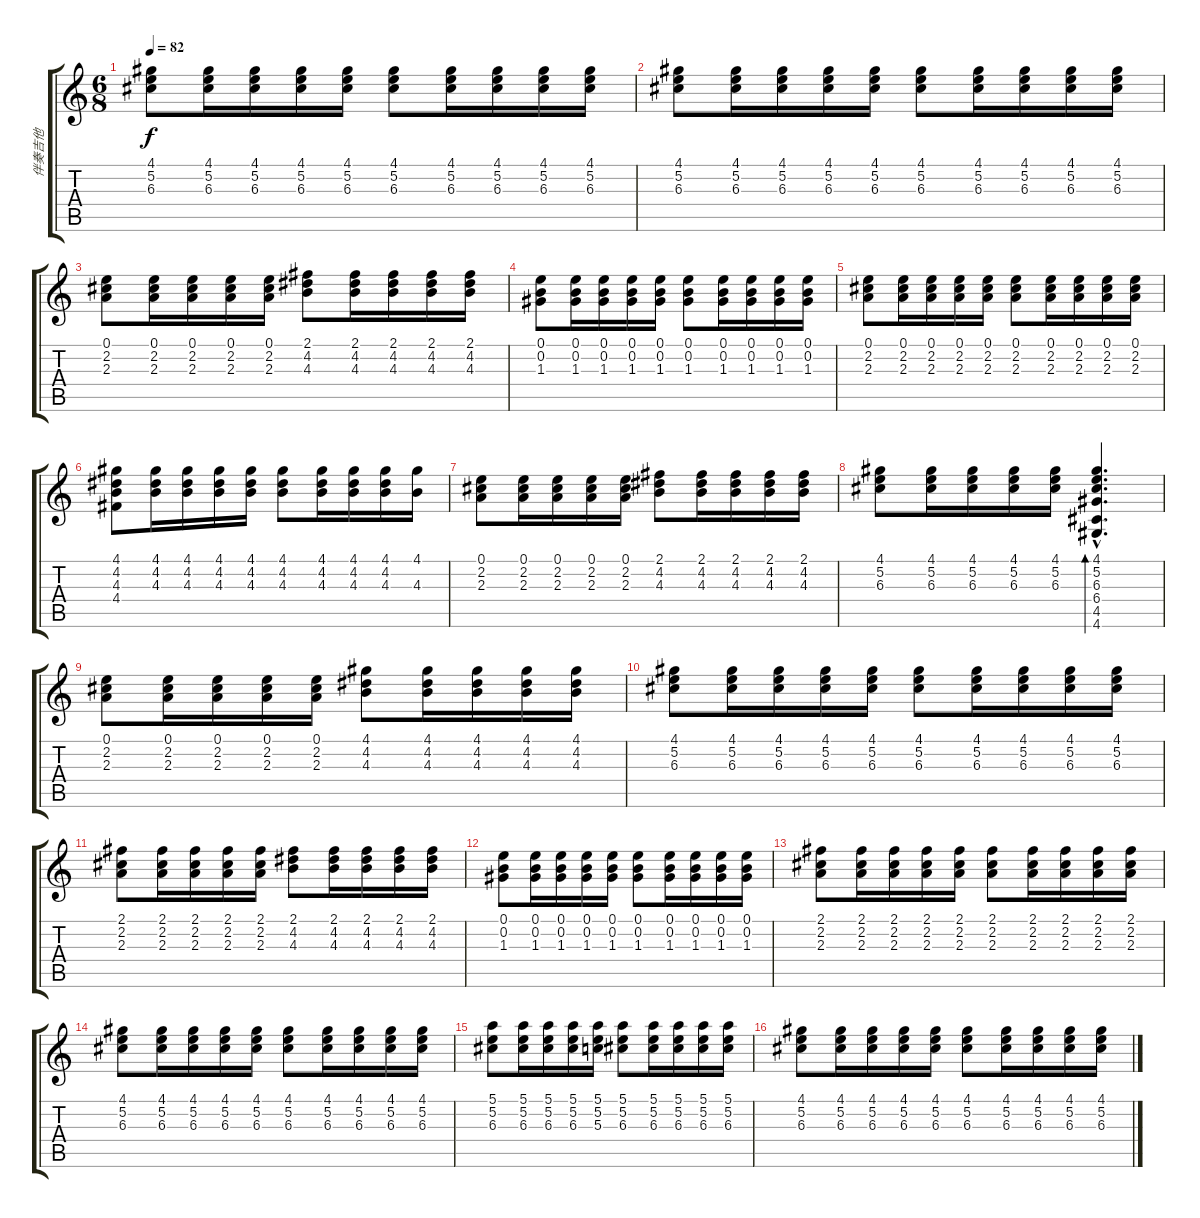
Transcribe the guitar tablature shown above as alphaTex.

\track ("伴奏吉他" "伴奏吉他") {instrument acousticguitarsteel}
\staff {score tabs}
\tuning (E4 B3 G3 D3 A2 E2) {hide}
\ts (6 8)
\tempo 82
\clef g2
\ks c
(4.1 5.2 6.3).8{dy f} (4.1 5.2 6.3).16 (4.1 5.2 6.3).16 (4.1 5.2 6.3).16 (4.1 5.2 6.3).16 (4.1 5.2 6.3).8 (4.1 5.2 6.3).16 (4.1 5.2 6.3).16 (4.1 5.2 6.3).16 (4.1 5.2 6.3).16 |
(4.1 5.2 6.3).8 (4.1 5.2 6.3).16 (4.1 5.2 6.3).16 (4.1 5.2 6.3).16 (4.1 5.2 6.3).16 (4.1 5.2 6.3).8 (4.1 5.2 6.3).16 (4.1 5.2 6.3).16 (4.1 5.2 6.3).16 (4.1 5.2 6.3).16 |
(0.1 2.2 2.3).8 (0.1 2.2 2.3).16 (0.1 2.2 2.3).16 (0.1 2.2 2.3).16 (0.1 2.2 2.3).16 (2.1 4.2 4.3).8 (2.1 4.2 4.3).16 (2.1 4.2 4.3).16 (2.1 4.2 4.3).16 (2.1 4.2 4.3).16 |
(0.1 0.2 1.3).8 (0.1 0.2 1.3).16 (0.1 0.2 1.3).16 (0.1 0.2 1.3).16 (0.1 0.2 1.3).16 (0.1 0.2 1.3).8 (0.1 0.2 1.3).16 (0.1 0.2 1.3).16 (0.1 0.2 1.3).16 (0.1 0.2 1.3).16 |
(0.1 2.2 2.3).8 (0.1 2.2 2.3).16 (0.1 2.2 2.3).16 (0.1 2.2 2.3).16 (0.1 2.2 2.3).16 (0.1 2.2 2.3).8 (0.1 2.2 2.3).16 (0.1 2.2 2.3).16 (0.1 2.2 2.3).16 (0.1 2.2 2.3).16 |
(4.1 4.2 4.3 4.4).8 (4.1 4.2 4.3).16 (4.1 4.2 4.3).16 (4.1 4.2 4.3).16 (4.1 4.2 4.3).16 (4.1 4.2 4.3).8 (4.1 4.2 4.3).16 (4.1 4.2 4.3).16 (4.1 4.2 4.3).16 (4.1 4.3).16 |
(0.1 2.2 2.3).8 (0.1 2.2 2.3).16 (0.1 2.2 2.3).16 (0.1 2.2 2.3).16 (0.1 2.2 2.3).16 (2.1 4.2 4.3).8 (2.1 4.2 4.3).16 (2.1 4.2 4.3).16 (2.1 4.2 4.3).16 (2.1 4.2 4.3).16 |
(4.1 5.2 6.3).8 (4.1 5.2 6.3).16 (4.1 5.2 6.3).16 (4.1 5.2 6.3).16 (4.1 5.2 6.3).16 (4.1{hac} 5.2{hac} 6.3{hac} 6.4{hac} 4.5{hac} 4.6{hac}).4{d bd 60} |
(0.1 2.2 2.3).8 (0.1 2.2 2.3).16 (0.1 2.2 2.3).16 (0.1 2.2 2.3).16 (0.1 2.2 2.3).16 (4.1 4.2 4.3).8 (4.1 4.2 4.3).16 (4.1 4.2 4.3).16 (4.1 4.2 4.3).16 (4.1 4.2 4.3).16 |
(4.1 5.2 6.3).8 (4.1 5.2 6.3).16 (4.1 5.2 6.3).16 (4.1 5.2 6.3).16 (4.1 5.2 6.3).16 (4.1 5.2 6.3).8 (4.1 5.2 6.3).16 (4.1 5.2 6.3).16 (4.1 5.2 6.3).16 (4.1 5.2 6.3).16 |
(2.1 2.2 2.3).8 (2.1 2.2 2.3).16 (2.1 2.2 2.3).16 (2.1 2.2 2.3).16 (2.1 2.2 2.3).16 (2.1 4.2 4.3).8 (2.1 4.2 4.3).16 (2.1 4.2 4.3).16 (2.1 4.2 4.3).16 (2.1 4.2 4.3).16 |
(0.1 0.2 1.3).8 (0.1 0.2 1.3).16 (0.1 0.2 1.3).16 (0.1 0.2 1.3).16 (0.1 0.2 1.3).16 (0.1 0.2 1.3).8 (0.1 0.2 1.3).16 (0.1 0.2 1.3).16 (0.1 0.2 1.3).16 (0.1 0.2 1.3).16 |
(2.1 2.2 2.3).8 (2.1 2.2 2.3).16 (2.1 2.2 2.3).16 (2.1 2.2 2.3).16 (2.1 2.2 2.3).16 (2.1 2.2 2.3).8 (2.1 2.2 2.3).16 (2.1 2.2 2.3).16 (2.1 2.2 2.3).16 (2.1 2.2 2.3).16 |
(4.1 5.2 6.3).8 (4.1 5.2 6.3).16 (4.1 5.2 6.3).16 (4.1 5.2 6.3).16 (4.1 5.2 6.3).16 (4.1 5.2 6.3).8 (4.1 5.2 6.3).16 (4.1 5.2 6.3).16 (4.1 5.2 6.3).16 (4.1 5.2 6.3).16 |
(5.1 5.2 6.3).8 (5.1 5.2 6.3).16 (5.1 5.2 6.3).16 (5.1 5.2 6.3).16 (5.1 5.2 5.3).16 (5.1 5.2 6.3).8 (5.1 5.2 6.3).16 (5.1 5.2 6.3).16 (5.1 5.2 6.3).16 (5.1 5.2 6.3).16 |
(4.1 5.2 6.3).8 (4.1 5.2 6.3).16 (4.1 5.2 6.3).16 (4.1 5.2 6.3).16 (4.1 5.2 6.3).16 (4.1 5.2 6.3).8 (4.1 5.2 6.3).16 (4.1 5.2 6.3).16 (4.1 5.2 6.3).16 (4.1 5.2 6.3).16
